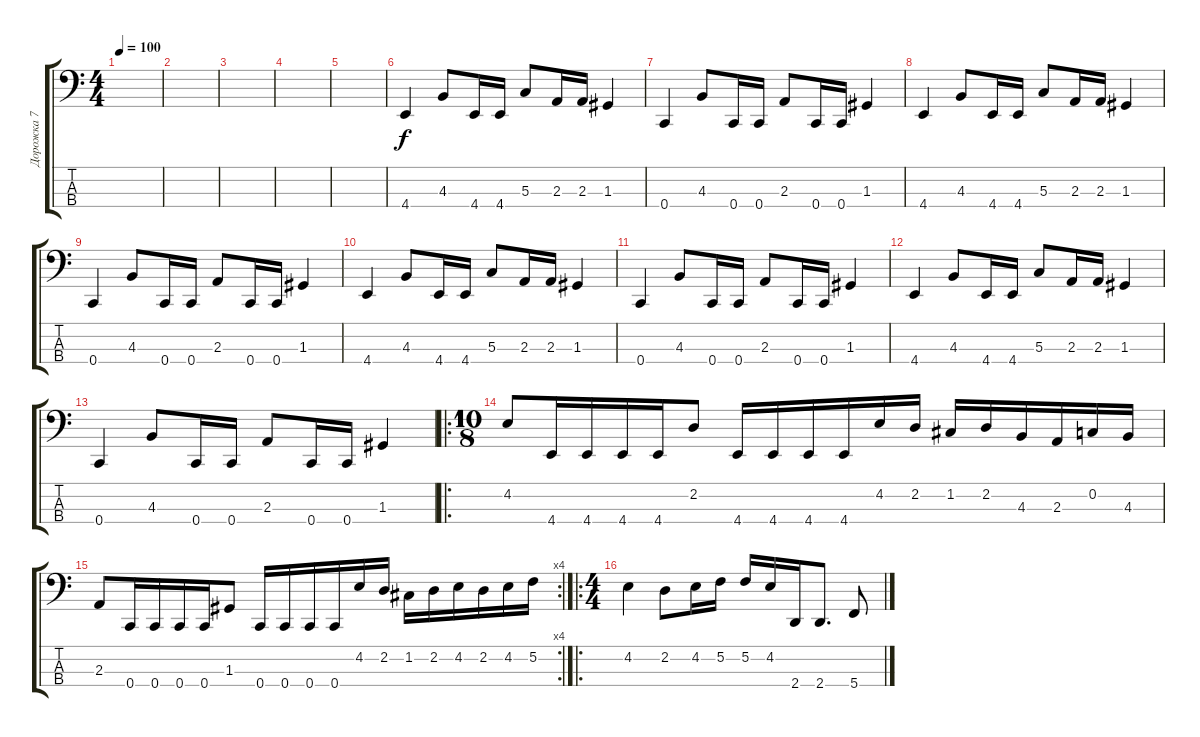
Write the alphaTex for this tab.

\track ("Дорожка 7" "Дорожка 7") {instrument electricbassfinger}
\staff {score tabs}
\tuning (F2 C2 G1 C1) {hide}
\ts (4 4)
\tempo 100
\clef f4
\ks c
|
|
|
|
|
4.4.4 4.3.8 4.4.16 4.4.16 5.3.8 2.3.16 2.3.16 1.3.4 |
0.4.4 4.3.8 0.4.16 0.4.16 2.3.8 0.4.16 0.4.16 1.3.4 |
4.4.4 4.3.8 4.4.16 4.4.16 5.3.8 2.3.16 2.3.16 1.3.4 |
0.4.4 4.3.8 0.4.16 0.4.16 2.3.8 0.4.16 0.4.16 1.3.4 |
4.4.4 4.3.8 4.4.16 4.4.16 5.3.8 2.3.16 2.3.16 1.3.4 |
0.4.4 4.3.8 0.4.16 0.4.16 2.3.8 0.4.16 0.4.16 1.3.4 |
4.4.4 4.3.8 4.4.16 4.4.16 5.3.8 2.3.16 2.3.16 1.3.4 |
0.4.4 4.3.8 0.4.16 0.4.16 2.3.8 0.4.16 0.4.16 1.3.4 |
\ro
\ts (10 8)
4.2.8 4.4.16 4.4.16 4.4.16 4.4.16 2.2.8 4.4.16 4.4.16 4.4.16 4.4.16 4.2.16 2.2.16 1.2.16 2.2.16 4.3.16 2.3.16 0.2.16 4.3.16 |
\rc 4
2.3.8 0.4.16 0.4.16 0.4.16 0.4.16 1.3.8 0.4.16 0.4.16 0.4.16 0.4.16 4.2.16 2.2.16 1.2.16 2.2.16 4.2.16 2.2.16 4.2.16 5.2.16 |
\ro
\ts (4 4)
4.2.4 2.2.8 4.2.16 5.2.16 5.2.16 4.2.16 2.4.16 2.4.8{d} 5.4.8
